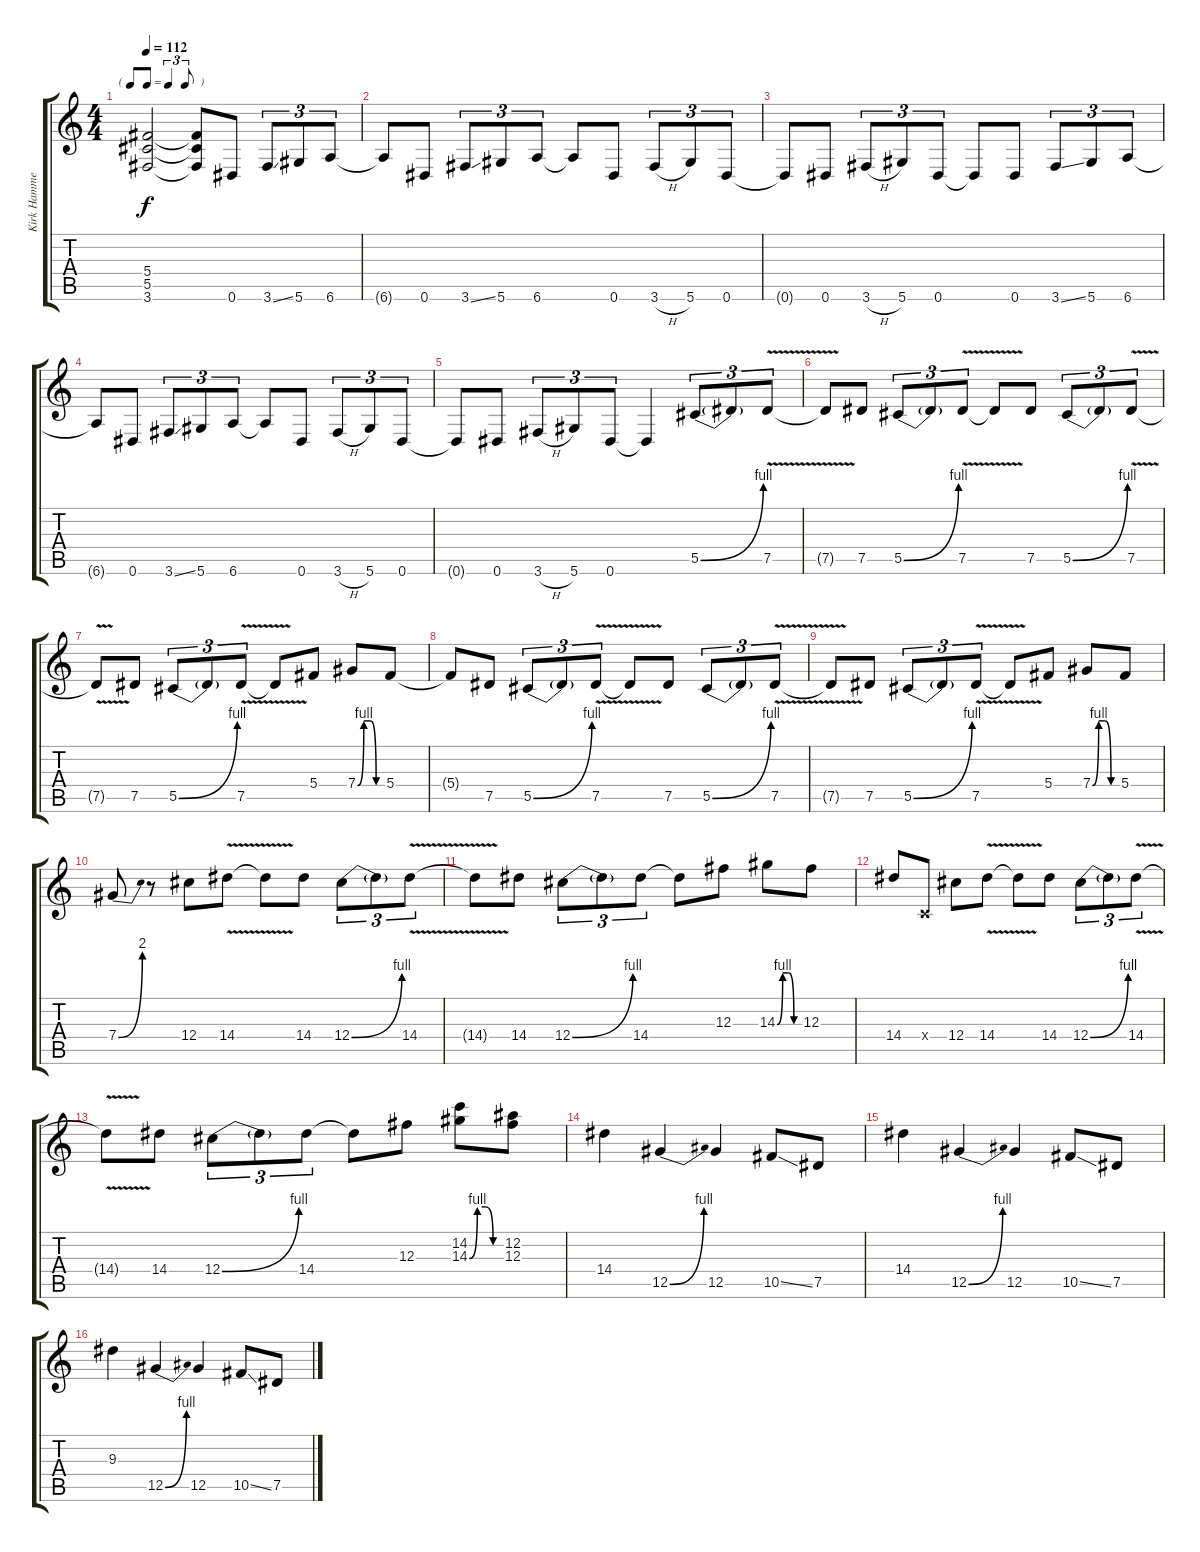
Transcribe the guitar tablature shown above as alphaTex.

\track ("Kirk Hammett (Gtr 1)" "Kirk Hamme") {instrument distortionguitar}
\staff {score tabs}
\tuning (Eb4 Bb3 Gb3 Db3 Ab2 Eb2) {hide}
\ts (4 4)
\tf triplet8th
\tempo 112
\clef g2
\ks c
(5.4 5.5 3.6).2{dy f} (5.4{t} 5.5{t} 3.6{t}).8 0.6.8 3.6{ss}.8{tu (3 2)} 5.6.8{tu (3 2)} 6.6.8{tu (3 2)} |
6.6{t}.8 0.6.8 3.6{ss}.8{tu (3 2)} 5.6.8{tu (3 2)} 6.6.8{tu (3 2)} 6.6{t}.8 0.6.8 3.6{h}.8{tu (3 2)} 5.6.8{tu (3 2)} 0.6.8{tu (3 2)} |
0.6{t}.8 0.6.8 3.6{h}.8{tu (3 2)} 5.6.8{tu (3 2)} 0.6.8{tu (3 2)} 0.6{t}.8 0.6.8 3.6{ss}.8{tu (3 2)} 5.6.8{tu (3 2)} 6.6.8{tu (3 2)} |
6.6{t}.8 0.6.8 3.6{ss}.8{tu (3 2)} 5.6.8{tu (3 2)} 6.6.8{tu (3 2)} 6.6{t}.8 0.6.8 3.6{h}.8{tu (3 2)} 5.6.8{tu (3 2)} 0.6.8{tu (3 2)} |
0.6{t}.8 0.6.8 3.6{h}.8{tu (3 2)} 5.6.8{tu (3 2)} 0.6.8{tu (3 2)} 0.6{t}.4 5.5{be (bend 0 0 60 4)}.8{tu (3 2)} 5.5{t}.8{tu (3 2)} 7.5{v}.8{tu (3 2)} |
7.5{t}.8 7.5.8 5.5{be (bend 0 0 60 4)}.8{tu (3 2)} 5.5{t}.8{tu (3 2)} 7.5{v}.8{tu (3 2)} 7.5{t}.8 7.5.8 5.5{be (bend 0 0 60 4)}.8{tu (3 2)} 5.5{t}.8{tu (3 2)} 7.5{v}.8{tu (3 2)} |
7.5{t}.8 7.5.8 5.5{be (bend 0 0 60 4)}.8{tu (3 2)} 5.5{t}.8{tu (3 2)} 7.5{v}.8{tu (3 2)} 7.5{t}.8 5.4.8 7.4{be (custom 0 0 15 4 30 4 45 0 60 0)}.8 5.4.8 |
5.4{t}.8 7.5.8 5.5{be (bend 0 0 60 4)}.8{tu (3 2)} 5.5{t}.8{tu (3 2)} 7.5{v}.8{tu (3 2)} 7.5{t}.8 7.5.8 5.5{be (bend 0 0 60 4)}.8{tu (3 2)} 5.5{t}.8{tu (3 2)} 7.5{v}.8{tu (3 2)} |
7.5{t}.8 7.5.8 5.5{be (bend 0 0 60 4)}.8{tu (3 2)} 5.5{t}.8{tu (3 2)} 7.5{v}.8{tu (3 2)} 7.5{t}.8 5.4.8 7.4{be (custom 0 0 15 4 30 4 45 0 60 0)}.8 5.4.8 |
7.4{be (bend 0 0 60 8)}.8 r.8 12.4.8 14.4{v}.8 14.4{t}.8 14.4.8 12.4{be (bend 0 0 60 4)}.8{tu (3 2)} 12.4{t}.8{tu (3 2)} 14.4{v}.8{tu (3 2)} |
14.4{t}.8 14.4.8 12.4{be (bend 0 0 60 4)}.8{tu (3 2)} 12.4{t}.8{tu (3 2)} 14.4.8{tu (3 2)} 14.4{t}.8 12.3.8 14.3{be (custom 0 0 15 4 30 4 45 0 60 0)}.8 12.3.8 |
14.4.8 -1.4{x}.8 12.4.8 14.4{v}.8 14.4{t}.8 14.4.8 12.4{be (bend 0 0 60 4)}.8{tu (3 2)} 12.4{t}.8{tu (3 2)} 14.4{v}.8{tu (3 2)} |
14.4{t}.8 14.4.8 12.4{be (bend 0 0 60 4)}.8{tu (3 2)} 12.4{t}.8{tu (3 2)} 14.4.8{tu (3 2)} 14.4{t}.8 12.3.8 (14.2 14.3{be (custom 0 0 15 4 30 4 45 0 60 0)}).8 (12.2 12.3).8 |
14.4.4 12.5{be (bend 0 0 60 4)}.4 12.5.4 10.5{ss}.8 7.5.8 |
14.4.4 12.5{be (bend 0 0 60 4)}.4 12.5.4 10.5{ss}.8 7.5.8 |
9.3.4 12.5{be (bend 0 0 60 4)}.4 12.5.4 10.5{ss}.8 7.5.8
